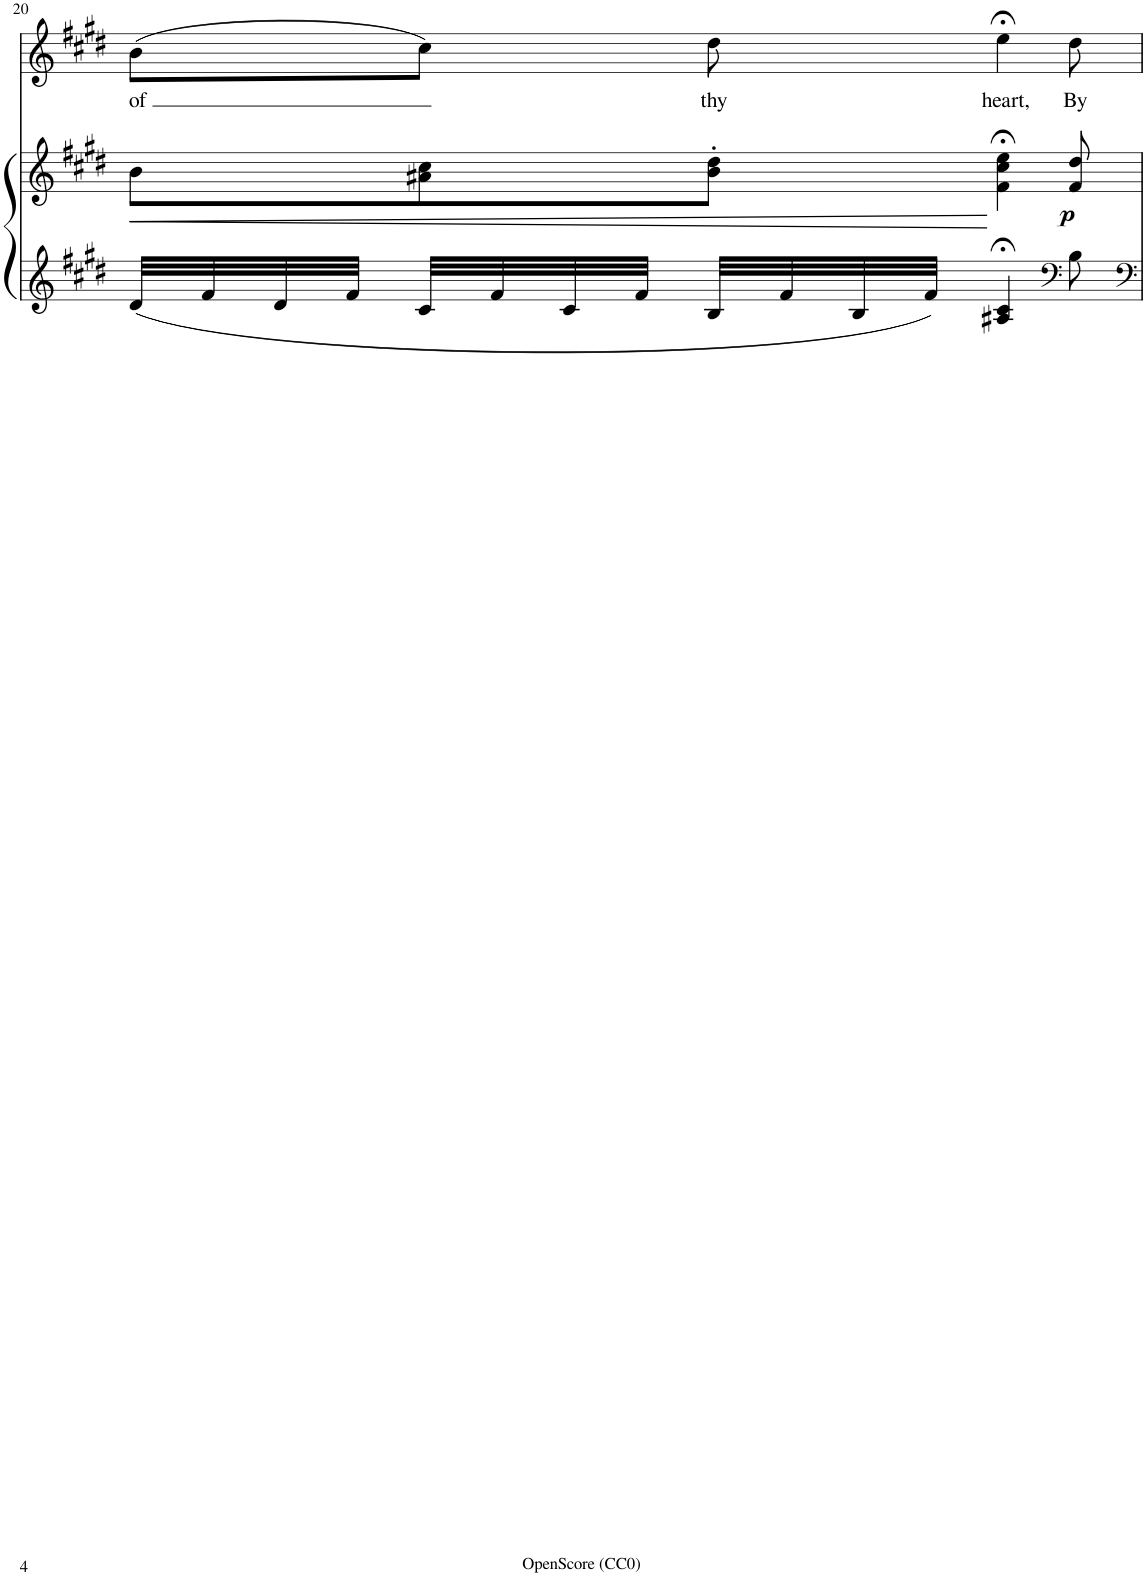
**kern	**kern	**dynam	**kern	**text
*part2	*part2	*part2	*part1	*part1
*staff3	*staff2	*staff2/3	*staff1	*staff1
*I"Piano	*	*	*I"Voice	*
*I'Pno	*	*	*	*
!!LO:PB:g=z
*clefG2	*clefG2	*	*clefG2	*
*k[f#c#g#d#]	*k[f#c#g#d#]	*	*k[f#c#g#d#]	*
*M6/8	*M6/8	*	*M6/8	*
=20	=20	=20	=20	=20
!	!	!LO:HP:b	!	!LO:LY:b
32d#/LLL	8b\L	<	(8b\L	of
32f#/	.	.	.	.
32d#/	.	.	.	.
32f#/JJJ	.	.	.	.
32c#/LLL	8a#X\ 8cc#\	.	8cc#\J)	.
32f#/	.	.	.	.
32c#/	.	.	.	.
32f#/JJJ	.	.	.	.
!	!	!	!	!LO:LY:b
32B/LLL	8b\' 8dd#\'J	.	8dd#\	thy
32f#/	.	.	.	.
32B/	.	.	.	.
32f#/JJJ	.	.	.	.
!	!	!	!	!LO:LY:b
4A#X/;< 4c#/;<	4f#\;< 4cc#\;< 4ee\;<	[	4ee;<\	heart,
*clefF4	*	*	*	*
!	!	!LO:DY:b	!	!LO:LY:b
8B\	8f#/ 8dd#/	p	8dd#\	By
=	=	=	=	=
*-	*-	*-	*-	*-
